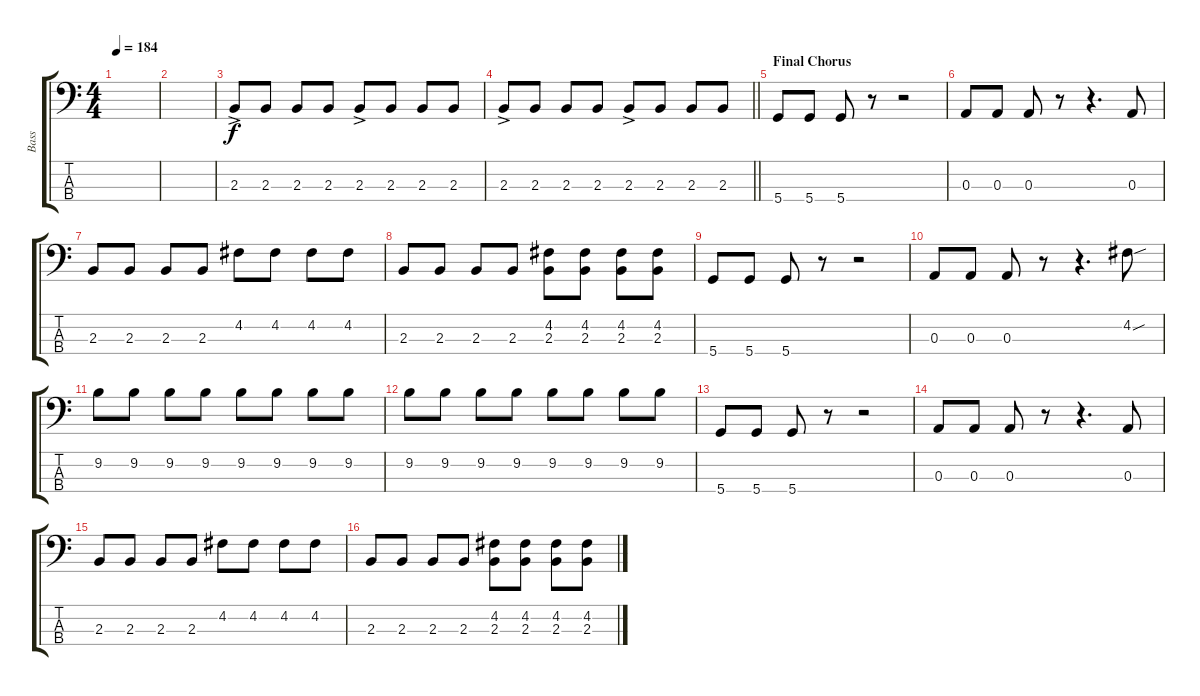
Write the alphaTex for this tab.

\track ("Bass" "Bass") {instrument electricbassfinger}
\staff {score tabs}
\tuning (G2 D2 A1 D1) {hide}
\ts (4 4)
\tempo 184
\clef f4
\ks c
|
|
2.3{ac}.8 2.3.8 2.3.8 2.3.8 2.3{ac}.8 2.3.8 2.3.8 2.3.8 |
\barLineRight lightlight
2.3{ac}.8 2.3.8 2.3.8 2.3.8 2.3{ac}.8 2.3.8 2.3.8 2.3.8 |
\section ("" "Final Chorus")
5.4.8 5.4.8 5.4.8 r.8 r.2 |
0.3.8 0.3.8 0.3.8 r.8 r.4{d} 0.3.8 |
2.3.8 2.3.8 2.3.8 2.3.8 4.2.8 4.2.8 4.2.8 4.2.8 |
2.3.8 2.3.8 2.3.8 2.3.8 (4.2 2.3).8 (4.2 2.3).8 (4.2 2.3).8 (4.2 2.3).8 |
5.4.8 5.4.8 5.4.8 r.8 r.2 |
0.3.8 0.3.8 0.3.8 r.8 r.4{d} 4.2{sou}.8 |
9.2.8 9.2.8 9.2.8 9.2.8 9.2.8 9.2.8 9.2.8 9.2.8 |
9.2.8 9.2.8 9.2.8 9.2.8 9.2.8 9.2.8 9.2.8 9.2.8 |
5.4.8 5.4.8 5.4.8 r.8 r.2 |
0.3.8 0.3.8 0.3.8 r.8 r.4{d} 0.3.8 |
2.3.8 2.3.8 2.3.8 2.3.8 4.2.8 4.2.8 4.2.8 4.2.8 |
2.3.8 2.3.8 2.3.8 2.3.8 (4.2 2.3).8 (4.2 2.3).8 (4.2 2.3).8 (4.2 2.3).8
